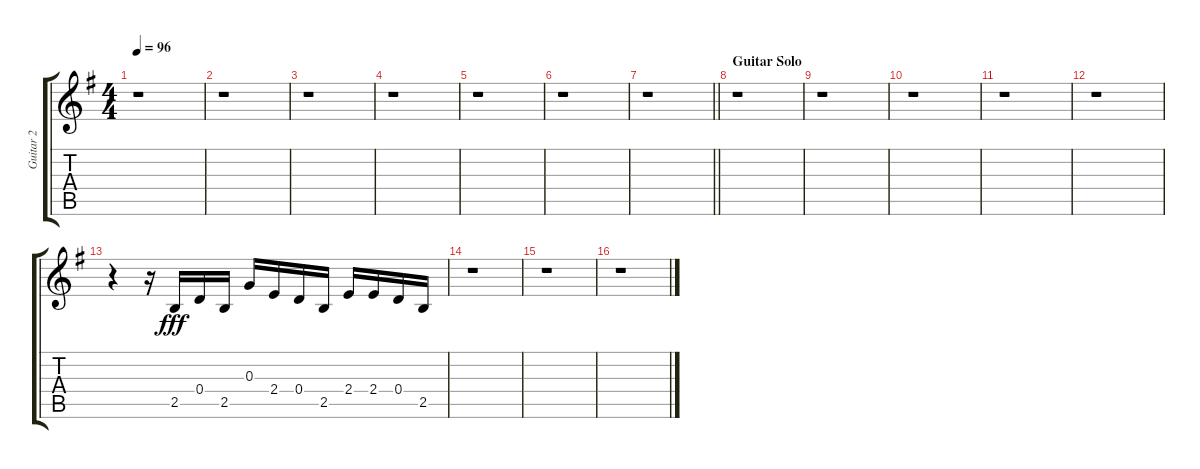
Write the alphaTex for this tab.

\track ("Guitar 2" "Guitar 2") {instrument distortionguitar}
\staff {score tabs}
\tuning (E4 B3 G3 D3 A2 E2) {hide}
\ts (4 4)
\tempo 96
\clef g2
\ks g
r.1{dy f} |
r.1 |
r.1 |
r.1 |
r.1 |
r.1 |
\barLineRight lightlight
r.1 |
\section ("" "Guitar Solo")
r.1 |
r.1 |
r.1 |
r.1 |
r.1 |
r.4{volume 8} r.16 2.5.16{dy fff} 0.4.16 2.5.16 0.3.16 2.4.16 0.4.16 2.5.16 2.4.16 2.4.16 0.4.16 2.5.16 |
r.1 |
r.1 |
r.1
